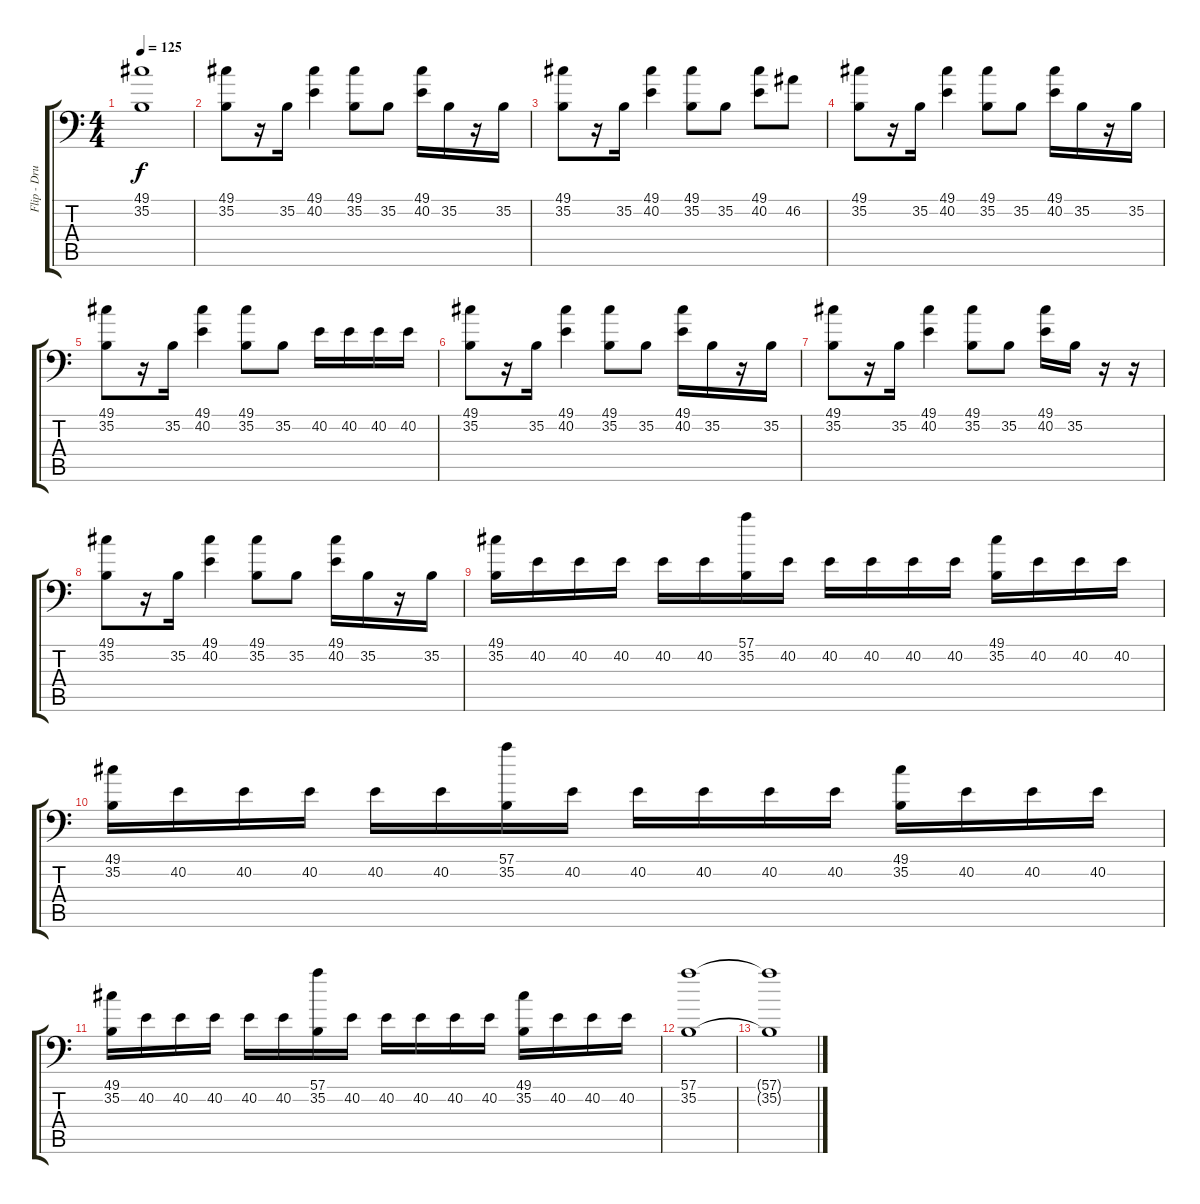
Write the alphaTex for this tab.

\track ("Flip - Drums" "Flip - Dru") {instrument acousticgrandpiano}
\staff {score tabs}
\tuning (C-1 C-1 C-1 C-1 C-1 C-1) {hide}
\ts (4 4)
\tempo 125
\clef f4
\ks c
(49.1 35.2).1{dy f} |
(49.1 35.2).8 r.16 35.2.16 (49.1 40.2).4 (49.1 35.2).8 35.2.8 (49.1 40.2).16 35.2.16 r.16 35.2.16 |
(49.1 35.2).8 r.16 35.2.16 (49.1 40.2).4 (49.1 35.2).8 35.2.8 (49.1 40.2).8 46.2.8 |
(49.1 35.2).8 r.16 35.2.16 (49.1 40.2).4 (49.1 35.2).8 35.2.8 (49.1 40.2).16 35.2.16 r.16 35.2.16 |
(49.1 35.2).8 r.16 35.2.16 (49.1 40.2).4 (49.1 35.2).8 35.2.8 40.2.16 40.2.16 40.2.16 40.2.16 |
(49.1 35.2).8 r.16 35.2.16 (49.1 40.2).4 (49.1 35.2).8 35.2.8 (49.1 40.2).16 35.2.16 r.16 35.2.16 |
(49.1 35.2).8 r.16 35.2.16 (49.1 40.2).4 (49.1 35.2).8 35.2.8 (49.1 40.2).16 35.2.16 r.16 r.16 |
(49.1 35.2).8 r.16 35.2.16 (49.1 40.2).4 (49.1 35.2).8 35.2.8 (49.1 40.2).16 35.2.16 r.16 35.2.16 |
(49.1 35.2).16 40.2.16 40.2.16 40.2.16 40.2.16 40.2.16 (57.1 35.2).16 40.2.16 40.2.16 40.2.16 40.2.16 40.2.16 (49.1 35.2).16 40.2.16 40.2.16 40.2.16 |
(49.1 35.2).16 40.2.16 40.2.16 40.2.16 40.2.16 40.2.16 (57.1 35.2).16 40.2.16 40.2.16 40.2.16 40.2.16 40.2.16 (49.1 35.2).16 40.2.16 40.2.16 40.2.16 |
(49.1 35.2).16 40.2.16 40.2.16 40.2.16 40.2.16 40.2.16 (57.1 35.2).16 40.2.16 40.2.16 40.2.16 40.2.16 40.2.16 (49.1 35.2).16 40.2.16 40.2.16 40.2.16 |
(57.1 35.2).1 |
(57.1{t} 35.2{t}).1
